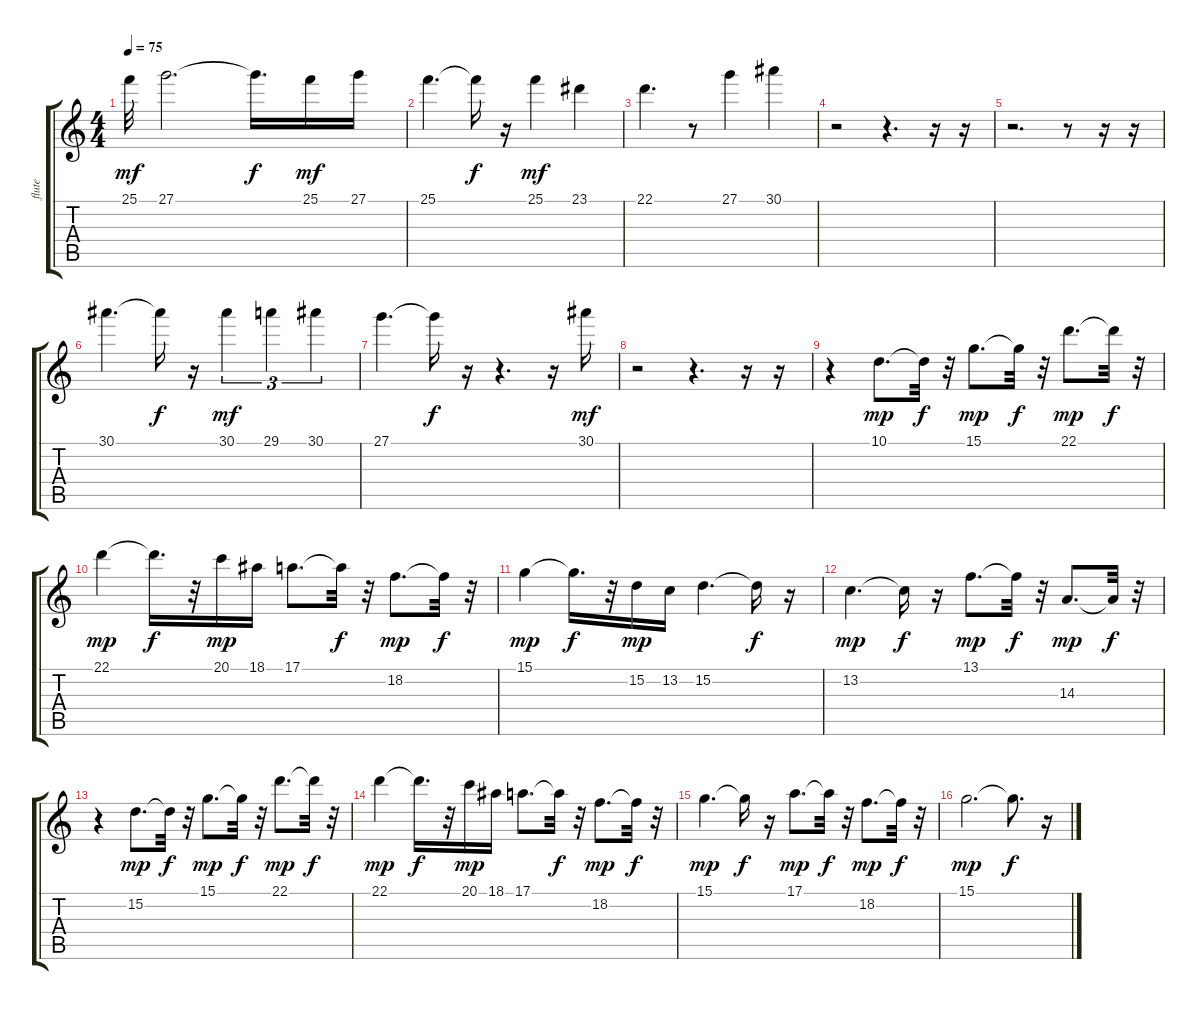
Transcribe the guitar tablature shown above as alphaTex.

\track ("flute" "flute") {instrument flute}
\staff {score tabs}
\tuning (E4 B3 G3 D3 A2 E2) {hide}
\ts (4 4)
\tempo 75
\clef g2
\ks c
25.1.32{dy mf} 27.1.2{d} 27.1{t}.16{d dy f} 25.1.16{dy mf} 27.1.16 |
25.1.4{d} 25.1{t}.16{dy f} r.16 25.1.4{dy mf} 23.1.4 |
22.1.4{d} r.8 27.1.4 30.1.4 |
r.2 r.4{d} r.16 r.16 |
r.2{d} r.8 r.16 r.16 |
30.1.4{d} 30.1{t}.16{dy f} r.16 30.1.4{tu (3 2) dy mf} 29.1.4{tu (3 2)} 30.1.4{tu (3 2)} |
27.1.4{d} 27.1{t}.16{dy f} r.16 r.4{d} r.16 30.1.16{dy mf} |
r.2 r.4{d} r.16 r.16 |
r.4 10.1.8{d dy mp} 10.1{t}.32{dy f} r.32 15.1.8{d dy mp} 15.1{t}.32{dy f} r.32 22.1.8{d dy mp} 22.1{t}.32{dy f} r.32 |
22.1.4{dy mp} 22.1{t}.16{d dy f} r.32 20.1.16{dy mp} 18.1.16 17.1.8{d} 17.1{t}.32{dy f} r.32 18.2.8{d dy mp} 18.2{t}.32{dy f} r.32 |
15.1.4{dy mp} 15.1{t}.16{d dy f} r.32 15.2.16{dy mp} 13.2.16 15.2.4{d} 15.2{t}.16{dy f} r.16 |
13.2.4{d dy mp} 13.2{t}.16{dy f} r.16 13.1.8{d dy mp} 13.1{t}.32{dy f} r.32 14.3.8{d dy mp} 14.3{t}.32{dy f} r.32 |
r.4 15.2.8{d dy mp} 15.2{t}.32{dy f} r.32 15.1.8{d dy mp} 15.1{t}.32{dy f} r.32 22.1.8{d dy mp} 22.1{t}.32{dy f} r.32 |
22.1.4{dy mp} 22.1{t}.16{d dy f} r.32 20.1.16{dy mp} 18.1.16 17.1.8{d} 17.1{t}.32{dy f} r.32 18.2.8{d dy mp} 18.2{t}.32{dy f} r.32 |
15.1.4{d dy mp} 15.1{t}.16{dy f} r.16 17.1.8{d dy mp} 17.1{t}.32{dy f} r.32 18.2.8{d dy mp} 18.2{t}.32{dy f} r.32 |
15.1.2{d dy mp} 15.1{t}.8{d dy f} r.16
